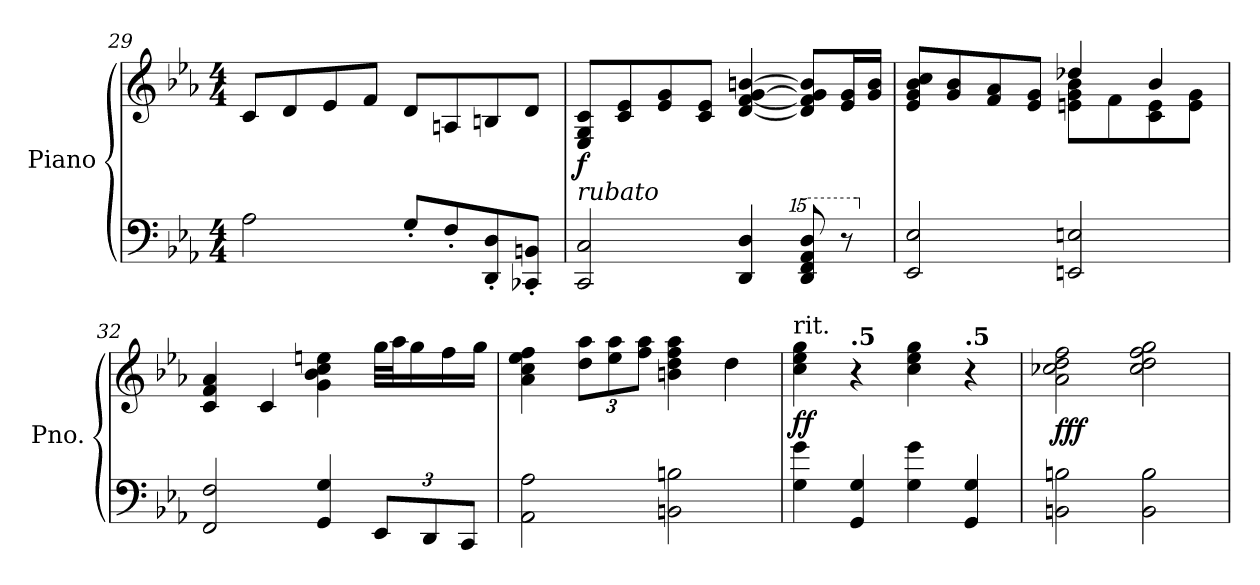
**kern	**kern	**dynam
*part1	*part1	*part1
*staff2	*staff1	*staff1/2
*I"Piano	*	*
*I'Pno.	*	*
*clefF4	*clefG2	*
*k[b-e-a-]	*k[b-e-a-]	*
*M4/4	*M4/4	*
=29	=29	=29
2A-\	8c/L	.
.	8d/	.
.	8e-/	.
.	8f/J	.
8G'/L	8d/L	.
8F'/	8An/	.
8DD/' 8D/'	8Bn/	.
8CC-X/' 8BBn/'J	8d/J	.
!!LO:PB:g=z
=30	=30	=30
!	!LO:TX:b:i:t=rubato	!
!	!	!LO:DY:b
2CC/ 2C/	8E-/ 8G/ 8c/L	f
.	8c/ 8e-/	.
.	8e-/ 8g/	.
.	8c/ 8e-/J	.
4DD/ 4D/	[4d/ [4f/ [4g/ [4bn/	.
*15ma	*	*
8d/ 8f/ 8a-/ 8dd/	8d/] 8f/] 8g/] 8b/]L	.
8r	16e-/ 16g/L	.
.	16g/ 16b/JJ	.
=31	=31	=31
*X15ma	*	*
*	*^	*
2EE-/ 2E-/	8e-/ 8g/ 8b-/ 8cc/L	2ryy	.
.	8g/ 8b-/	.	.
.	8f/ 8a-/	.	.
.	8e-/ 8g/J	.	.
2EEn/ 2En/	8en\ 8g\ 8b-\L	4dd-X/	.
.	8f\	.	.
.	8c\ 8e\	4b-/	.
.	8e\ 8g\J	.	.
*	*v	*v	*
=32	=32	=32
2FF/ 2F/	4c/ 4f/ 4a-/	.
.	4c/	.
4GG/ 4G/	4g\ 4b-\ 4cc\ 4een\	.
*Xbrackettup	*	*
12EE-/L	32gg!\LLL	.
.	32aa-!\J	.
.	16gg!\	.
12DD/	.	.
.	16ff!\	.
12CC/J	.	.
.	16gg!\JJ	.
=33	=33	=33
2AA-\ 2A-\	4a-\ 4cc\ 4ee-\ 4ff\	.
*	*Xbrackettup	*
.	12dd\ 12aa-\L	.
.	12ee-\ 12aa-\	.
.	12ff\ 12aa-\J	.
2BBn\ 2Bn\	4bn\ 4dd\ 4ff\ 4aa-\	.
.	4dd\	.
!!LO:LB:g=z
=34	=34	=34
*	*MM85	*
!	!LO:TX:a:t=rit.	!
!	!	!LO:DY:b
4G\ 4g\	4cc\ 4ee-\ 4gg\	ff
*	*MM81	*
!	!LO:TX:a:B:t=.5	!
4GG/ 4G/	4r	.
*	*MM78	*
4G\ 4g\	4cc\ 4ee-\ 4gg\	.
*	*MM74	*
!	!LO:TX:a:B:t=.5	!
4GG/ 4G/	4r	.
=35	=35	=35
*	*MM71	*
!	!	!LO:DY:b
2BBn\ 2Bn\	2a-\ 2cc-X\ 2dd\ 2ff\	fff
2BB\ 2B\	2cc-\ 2dd\ 2ff\ 2gg\	.
=	=	=
*-	*-	*-
